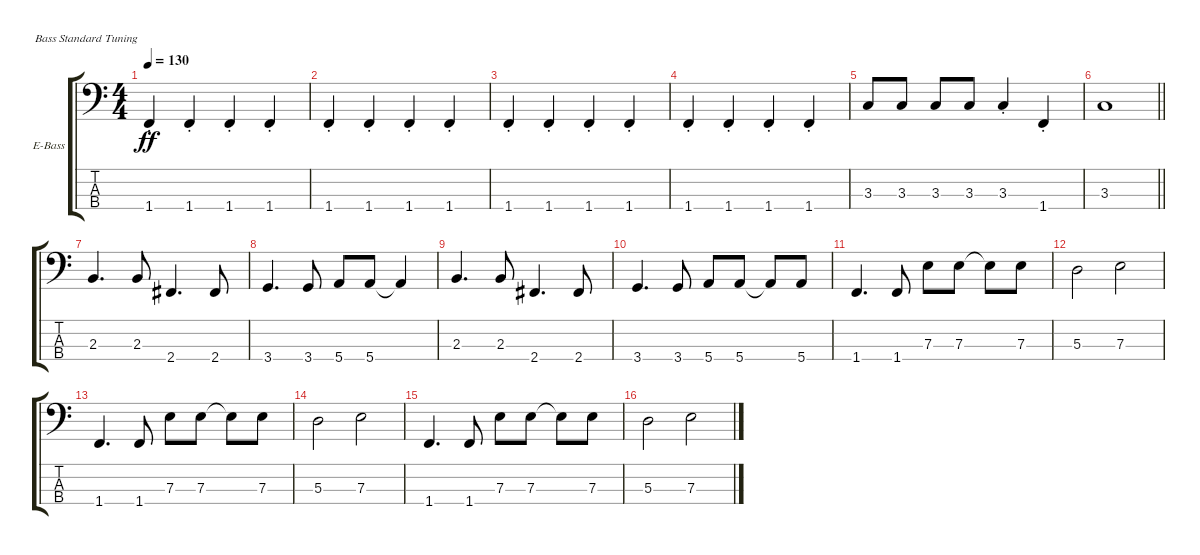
\defaultSystemsLayout 4
\bracketExtendMode groupsimilarinstruments
\firstSystemTrackNameOrientation horizontal
\otherSystemsTrackNameOrientation horizontal
\track ("Electric Bass" "E-Bass") {instrument electricbassfinger}
\staff {score tabs}
\tuning (G2 D2 A1 E1)
\ts (4 4)
\tempo 130
\clef f4
\scale
0.333333
\ks c
1.4{st}.4{dy ff} 1.4{st}.4 1.4{st}.4 1.4{st}.4 |
\scale
0.333333 1.4{st}.4 1.4{st}.4 1.4{st}.4 1.4{st}.4 |
\scale
0.333333 1.4{st}.4 1.4{st}.4 1.4{st}.4 1.4{st}.4 |
\scale
0.333333 1.4{st}.4 1.4{st}.4 1.4{st}.4 1.4{st}.4 |
\scale
0.333333 3.3.8 3.3.8 3.3.8 3.3.8 3.3{st}.4 1.4{st}.4 |
\scale
0.333333
\barLineRight lightlight
3.3.1 |
\scale
0.333333 2.3.4{d} 2.3.8 2.4.4{d} 2.4.8 |
\scale
0.333333 3.4.4{d} 3.4.8 5.4.8 5.4.8 5.4{t}.4 |
\scale
0.333333 2.3.4{d} 2.3.8 2.4.4{d} 2.4.8 |
\scale
0.333333 3.4.4{d} 3.4.8 5.4.8 5.4.8 5.4{t}.8 5.4.8 |
\scale
0.333333 1.4.4{d} 1.4.8 7.3.8 7.3.8 7.3{t}.8 7.3.8 |
\scale
0.333333 5.3.2 7.3.2 |
\scale
0.333333 1.4.4{d} 1.4.8 7.3.8 7.3.8 7.3{t}.8 7.3.8 |
\scale
0.333333 5.3.2 7.3.2 |
\scale
0.333333 1.4.4{d} 1.4.8 7.3.8 7.3.8 7.3{t}.8 7.3.8 |
\scale
0.333333 5.3.2 7.3.2
